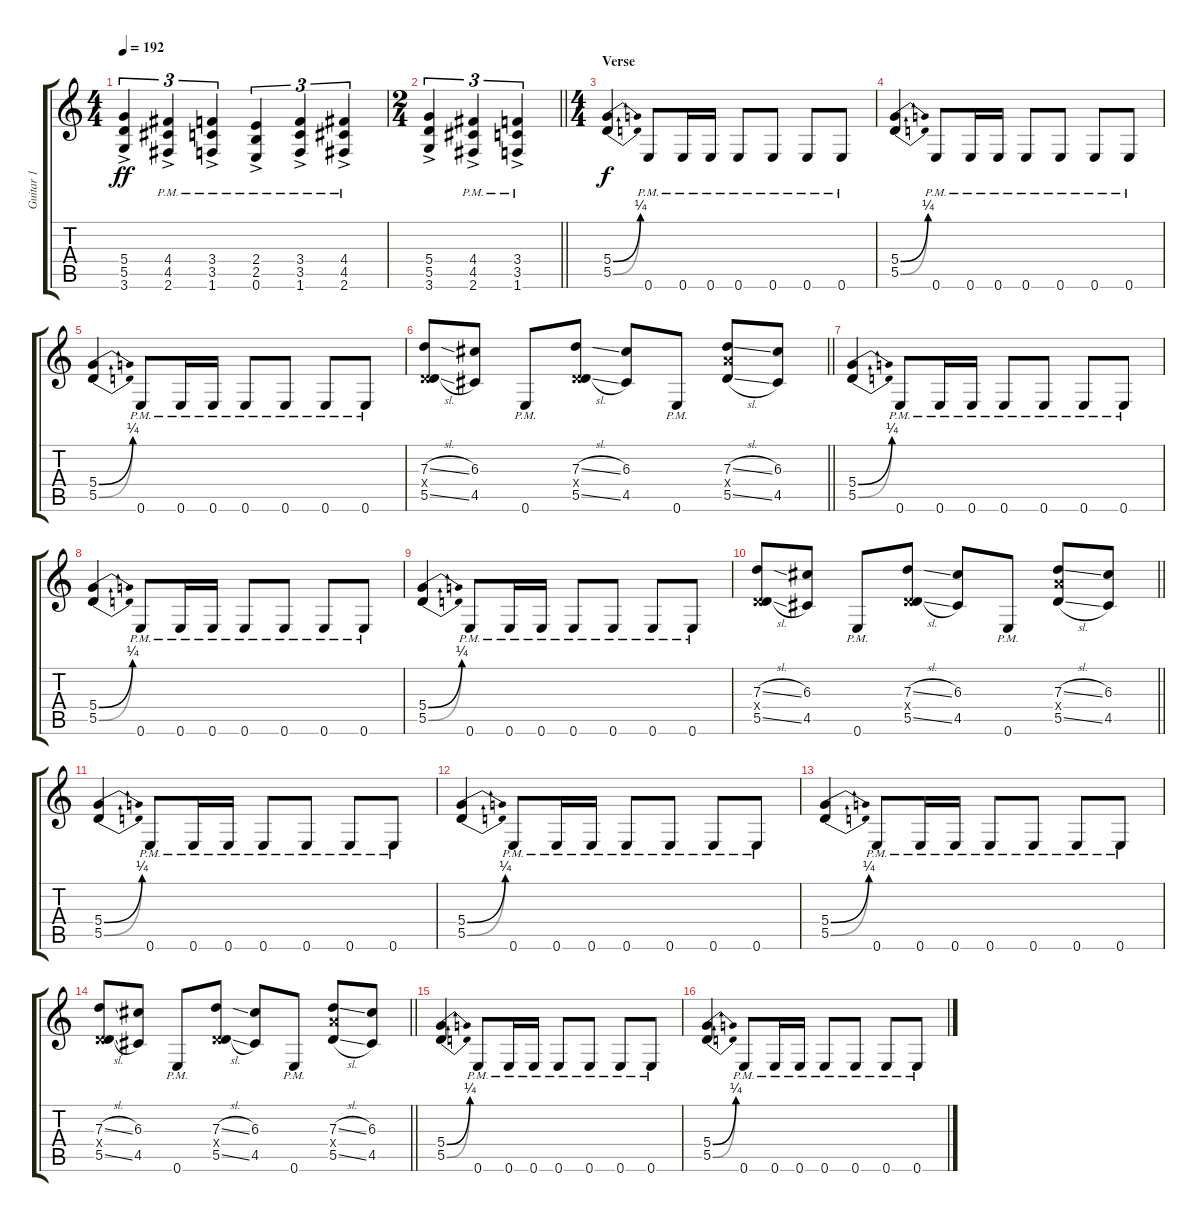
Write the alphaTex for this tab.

\track ("Guitar 1" "Guitar 1") {instrument distortionguitar}
\staff {score tabs}
\tuning (E4 B3 G3 D3 A2 E2) {hide}
\ts (4 4)
\tempo 192
\clef g2
\ks c
(5.4{ac} 5.5{ac} 3.6{ac}).4{tu (3 2) dy ff} (4.4{ac pm} 4.5{ac pm} 2.6{ac pm}).4{tu (3 2)} (3.4{ac pm} 3.5{ac pm} 1.6{ac pm}).4{tu (3 2)} (2.4{ac pm} 2.5{ac pm} 0.6{ac pm}).4{tu (3 2)} (3.4{ac pm} 3.5{ac pm} 1.6{ac pm}).4{tu (3 2)} (4.4{ac pm} 4.5{ac pm} 2.6{ac pm}).4{tu (3 2)} |
\ts (2 4)
\barLineRight lightlight
(5.4{ac} 5.5{ac} 3.6{ac}).4{tu (3 2)} (4.4{ac pm} 4.5{ac pm} 2.6{ac pm}).4{tu (3 2)} (3.4{ac pm} 3.5{ac pm} 1.6{ac pm}).4{tu (3 2)} |
\ts (4 4)
\section ("" "Verse")
(5.4{be (bend 0 0 60 1)} 5.5{be (bend 0 0 60 1)}).4{dy f} 0.6{pm}.8 0.6{pm}.16 0.6{pm}.16 0.6{pm}.8 0.6{pm}.8 0.6{pm}.8 0.6{pm}.8 |
(5.4{be (bend 0 0 60 1)} 5.5{be (bend 0 0 60 1)}).4 0.6{pm}.8 0.6{pm}.16 0.6{pm}.16 0.6{pm}.8 0.6{pm}.8 0.6{pm}.8 0.6{pm}.8 |
(5.4{be (bend 0 0 60 1)} 5.5{be (bend 0 0 60 1)}).4 0.6{pm}.8 0.6{pm}.16 0.6{pm}.16 0.6{pm}.8 0.6{pm}.8 0.6{pm}.8 0.6{pm}.8 |
\barLineRight lightlight
(7.3{sl} 0.4{x} 5.5{sl}).8 (6.3 4.5).8 0.6{pm}.8 (7.3{sl} 0.4{x} 5.5{sl}).8 (6.3 4.5).8 0.6{pm}.8 (7.3{sl} 7.4{x} 5.5{sl}).8 (6.3 4.5).8 |
(5.4{be (bend 0 0 60 1)} 5.5{be (bend 0 0 60 1)}).4 0.6{pm}.8 0.6{pm}.16 0.6{pm}.16 0.6{pm}.8 0.6{pm}.8 0.6{pm}.8 0.6{pm}.8 |
(5.4{be (bend 0 0 60 1)} 5.5{be (bend 0 0 60 1)}).4 0.6{pm}.8 0.6{pm}.16 0.6{pm}.16 0.6{pm}.8 0.6{pm}.8 0.6{pm}.8 0.6{pm}.8 |
(5.4{be (bend 0 0 60 1)} 5.5{be (bend 0 0 60 1)}).4 0.6{pm}.8 0.6{pm}.16 0.6{pm}.16 0.6{pm}.8 0.6{pm}.8 0.6{pm}.8 0.6{pm}.8 |
\barLineRight lightlight
(7.3{sl} 0.4{x} 5.5{sl}).8 (6.3 4.5).8 0.6{pm}.8 (7.3{sl} 0.4{x} 5.5{sl}).8 (6.3 4.5).8 0.6{pm}.8 (7.3{sl} 7.4{x} 5.5{sl}).8 (6.3 4.5).8 |
(5.4{be (bend 0 0 60 1)} 5.5{be (bend 0 0 60 1)}).4 0.6{pm}.8 0.6{pm}.16 0.6{pm}.16 0.6{pm}.8 0.6{pm}.8 0.6{pm}.8 0.6{pm}.8 |
(5.4{be (bend 0 0 60 1)} 5.5{be (bend 0 0 60 1)}).4 0.6{pm}.8 0.6{pm}.16 0.6{pm}.16 0.6{pm}.8 0.6{pm}.8 0.6{pm}.8 0.6{pm}.8 |
(5.4{be (bend 0 0 60 1)} 5.5{be (bend 0 0 60 1)}).4 0.6{pm}.8 0.6{pm}.16 0.6{pm}.16 0.6{pm}.8 0.6{pm}.8 0.6{pm}.8 0.6{pm}.8 |
\barLineRight lightlight
(7.3{sl} 0.4{x} 5.5{sl}).8 (6.3 4.5).8 0.6{pm}.8 (7.3{sl} 0.4{x} 5.5{sl}).8 (6.3 4.5).8 0.6{pm}.8 (7.3{sl} 7.4{x} 5.5{sl}).8 (6.3 4.5).8 |
(5.4{be (bend 0 0 60 1)} 5.5{be (bend 0 0 60 1)}).4 0.6{pm}.8 0.6{pm}.16 0.6{pm}.16 0.6{pm}.8 0.6{pm}.8 0.6{pm}.8 0.6{pm}.8 |
(5.4{be (bend 0 0 60 1)} 5.5{be (bend 0 0 60 1)}).4 0.6{pm}.8 0.6{pm}.16 0.6{pm}.16 0.6{pm}.8 0.6{pm}.8 0.6{pm}.8 0.6{pm}.8
